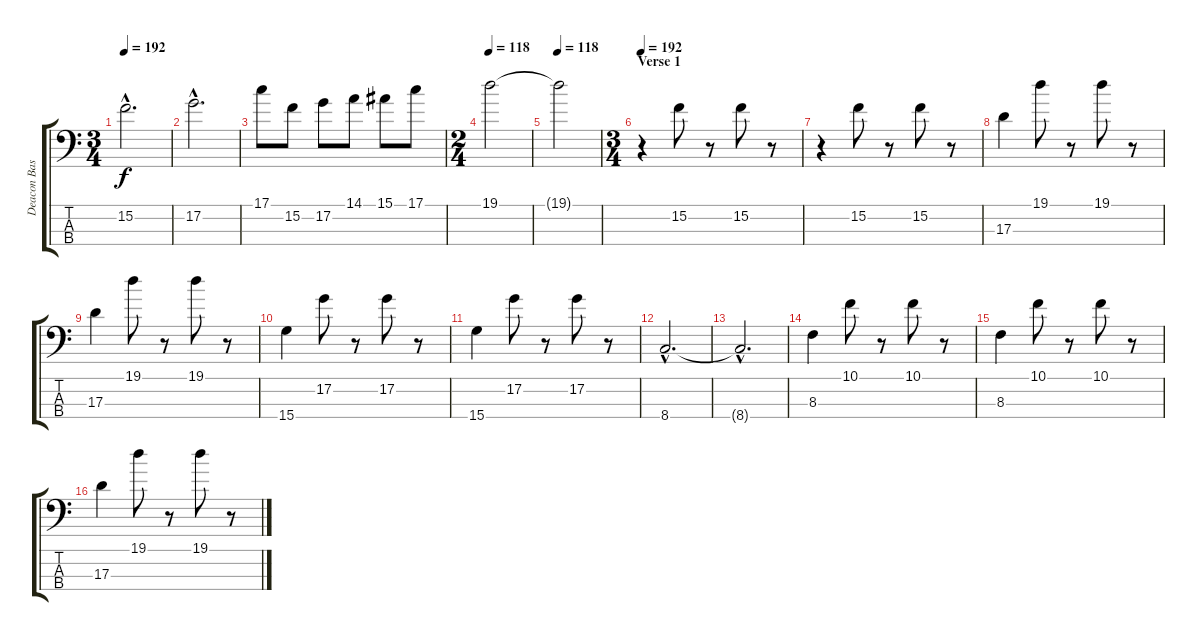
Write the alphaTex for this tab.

\track ("Deacon Bass 2" "Deacon Bas") {instrument electricbassfinger}
\staff {score tabs}
\tuning (G2 D2 A1 E1) {hide}
\ts (3 4)
\tempo 192
\clef f4
\ks c
15.2{hac}.2{d dy f} |
17.2{hac}.2{d} |
17.1.8 15.2.8 17.2.8 14.1.8 15.1.8 17.1.8 |
\ts (2 4)
\tempo 118
19.1.2 |
\tempo 118
19.1{t}.2 |
\ts (3 4)
\section ("" "Verse 1")
\tempo 192
r.4 15.2.8{balance 1} r.8 15.2.8{balance 2} r.8 |
r.4 15.2.8{balance 4} r.8 15.2.8{balance 4} r.8 |
17.3.4{balance 5} 19.1.8{balance 6} r.8 19.1.8{balance 7} r.8 |
17.3.4{balance 8} 19.1.8 r.8 19.1.8 r.8 |
15.4.4 17.2.8 r.8 17.2.8 r.8 |
15.4.4 17.2.8 r.8 17.2.8 r.8 |
8.4{hac}.2{d} |
8.4{hac t}.2{d} |
8.3.4 10.1.8 r.8 10.1.8 r.8 |
8.3.4 10.1.8 r.8 10.1.8 r.8 |
17.3.4 19.1.8 r.8 19.1.8 r.8
